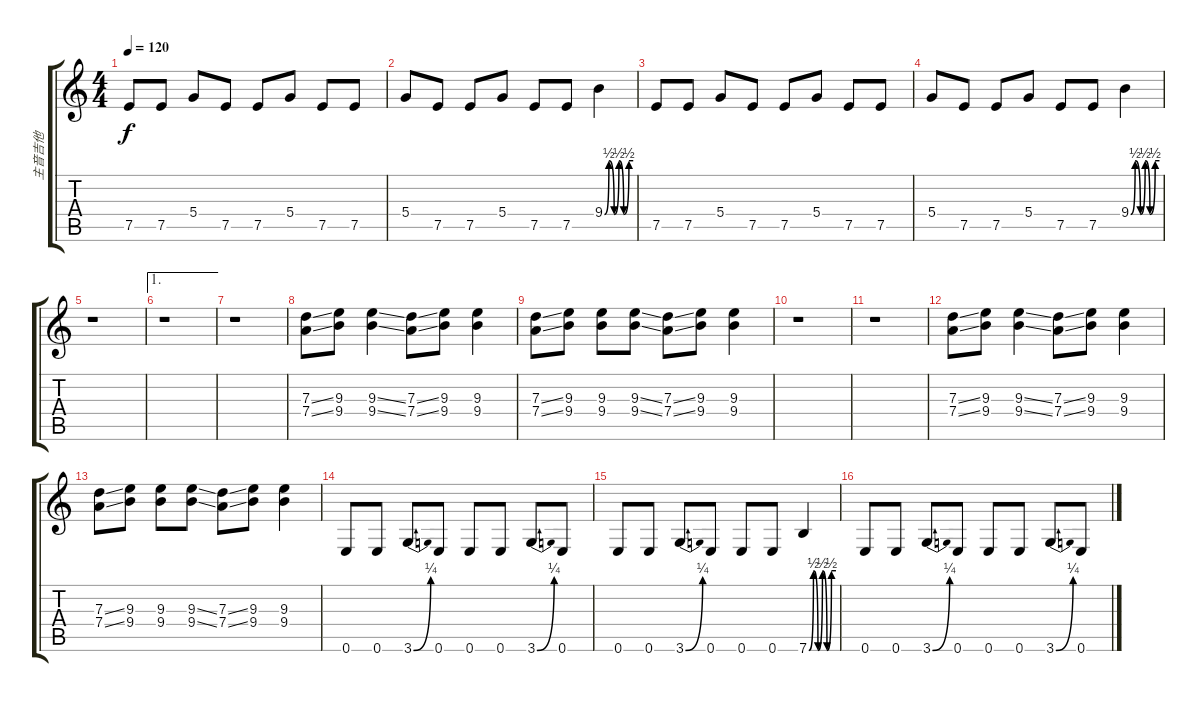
\track ("主音吉他" "主音吉他") {instrument distortionguitar}
\staff {score tabs}
\tuning (E4 B3 G3 D3 A2 E2) {hide}
\ts (4 4)
\tempo 120
\clef g2
\ks c
7.5.8{dy f} 7.5.8 5.4.8 7.5.8 7.5.8 5.4.8 7.5.8 7.5.8 |
5.4.8 7.5.8 7.5.8 5.4.8 7.5.8 7.5.8 9.4{be (custom 0 0 9 2 20 0 30 2 40 0 51 2 60 2)}.4 |
7.5.8 7.5.8 5.4.8 7.5.8 7.5.8 5.4.8 7.5.8 7.5.8 |
5.4.8 7.5.8 7.5.8 5.4.8 7.5.8 7.5.8 9.4{be (custom 0 0 9 2 20 0 30 2 40 0 51 2 60 2)}.4 |
r.1 |
\ae 1
r.1 |
r.1 |
(7.3{ss} 7.4{ss}).8 (9.3 9.4).8 (9.3{ss} 9.4{ss}).4 (7.3{ss} 7.4{ss}).8 (9.3 9.4).8 (9.3 9.4).4 |
(7.3{ss} 7.4{ss}).8 (9.3 9.4).8 (9.3 9.4).8 (9.3{ss} 9.4{ss}).8 (7.3{ss} 7.4{ss}).8 (9.3 9.4).8 (9.3 9.4).4 |
r.1 |
r.1 |
(7.3{ss} 7.4{ss}).8 (9.3 9.4).8 (9.3{ss} 9.4{ss}).4 (7.3{ss} 7.4{ss}).8 (9.3 9.4).8 (9.3 9.4).4 |
(7.3{ss} 7.4{ss}).8 (9.3 9.4).8 (9.3 9.4).8 (9.3{ss} 9.4{ss}).8 (7.3{ss} 7.4{ss}).8 (9.3 9.4).8 (9.3 9.4).4 |
0.6.8 0.6.8 3.6{be (bend 0 0 60 1)}.8 0.6.8 0.6.8 0.6.8 3.6{be (bend 0 0 60 1)}.8 0.6.8 |
0.6.8 0.6.8 3.6{be (bend 0 0 60 1)}.8 0.6.8 0.6.8 0.6.8 7.6{be (custom 0 0 10 2 20 0 30 2 40 0 50 2 60 2)}.4 |
0.6.8 0.6.8 3.6{be (bend 0 0 60 1)}.8 0.6.8 0.6.8 0.6.8 3.6{be (bend 0 0 60 1)}.8 0.6.8
